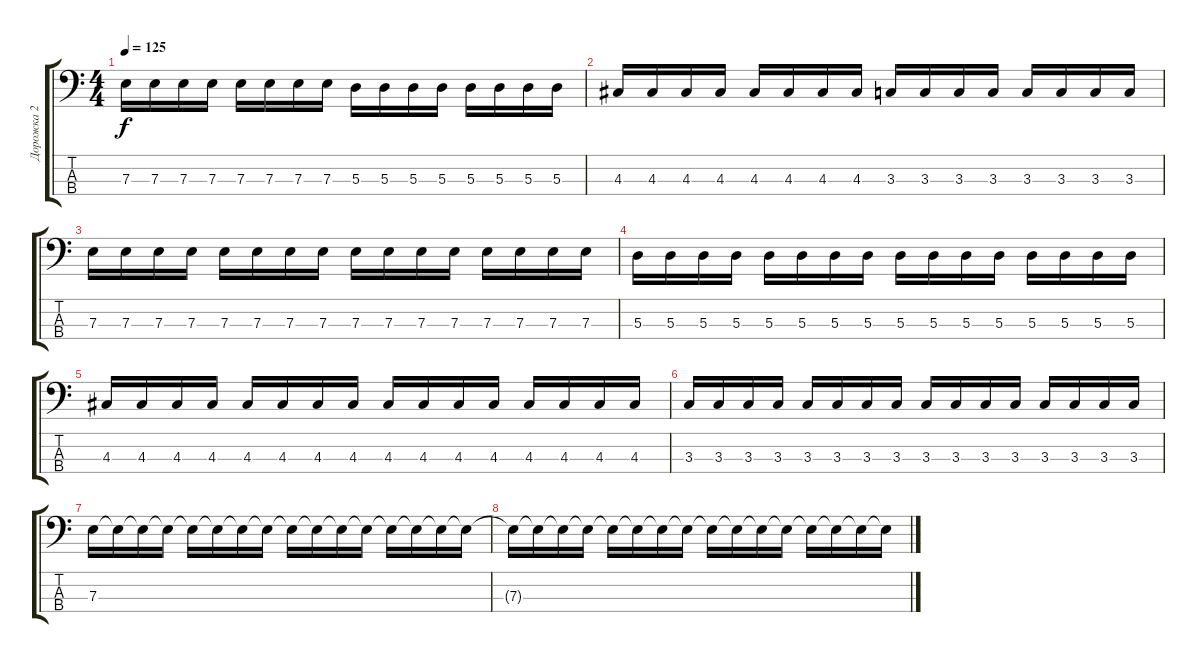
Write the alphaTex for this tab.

\track ("Дорожка 2" "Дорожка 2") {instrument electricbassfinger}
\staff {score tabs}
\tuning (G2 D2 A1 E1) {hide}
\ts (4 4)
\tempo 125
\clef f4
\ks c
7.3.16{dy f} 7.3.16 7.3.16 7.3.16 7.3.16 7.3.16 7.3.16 7.3.16 5.3.16 5.3.16 5.3.16 5.3.16 5.3.16 5.3.16 5.3.16 5.3.16 |
4.3.16 4.3.16 4.3.16 4.3.16 4.3.16 4.3.16 4.3.16 4.3.16 3.3.16 3.3.16 3.3.16 3.3.16 3.3.16 3.3.16 3.3.16 3.3.16 |
7.3.16 7.3.16 7.3.16 7.3.16 7.3.16 7.3.16 7.3.16 7.3.16 7.3.16 7.3.16 7.3.16 7.3.16 7.3.16 7.3.16 7.3.16 7.3.16 |
5.3.16 5.3.16 5.3.16 5.3.16 5.3.16 5.3.16 5.3.16 5.3.16 5.3.16 5.3.16 5.3.16 5.3.16 5.3.16 5.3.16 5.3.16 5.3.16 |
4.3.16 4.3.16 4.3.16 4.3.16 4.3.16 4.3.16 4.3.16 4.3.16 4.3.16 4.3.16 4.3.16 4.3.16 4.3.16 4.3.16 4.3.16 4.3.16 |
3.3.16 3.3.16 3.3.16 3.3.16 3.3.16 3.3.16 3.3.16 3.3.16 3.3.16 3.3.16 3.3.16 3.3.16 3.3.16 3.3.16 3.3.16 3.3.16 |
7.3.16 7.3{t}.16 7.3{t}.16 7.3{t}.16 7.3{t}.16 7.3{t}.16 7.3{t}.16 7.3{t}.16 7.3{t}.16 7.3{t}.16 7.3{t}.16 7.3{t}.16 7.3{t}.16 7.3{t}.16 7.3{t}.16 7.3{t}.16 |
7.3{t}.16 7.3{t}.16 7.3{t}.16 7.3{t}.16 7.3{t}.16 7.3{t}.16 7.3{t}.16 7.3{t}.16 7.3{t}.16 7.3{t}.16 7.3{t}.16 7.3{t}.16 7.3{t}.16 7.3{t}.16 7.3{t}.16 7.3{t}.16
